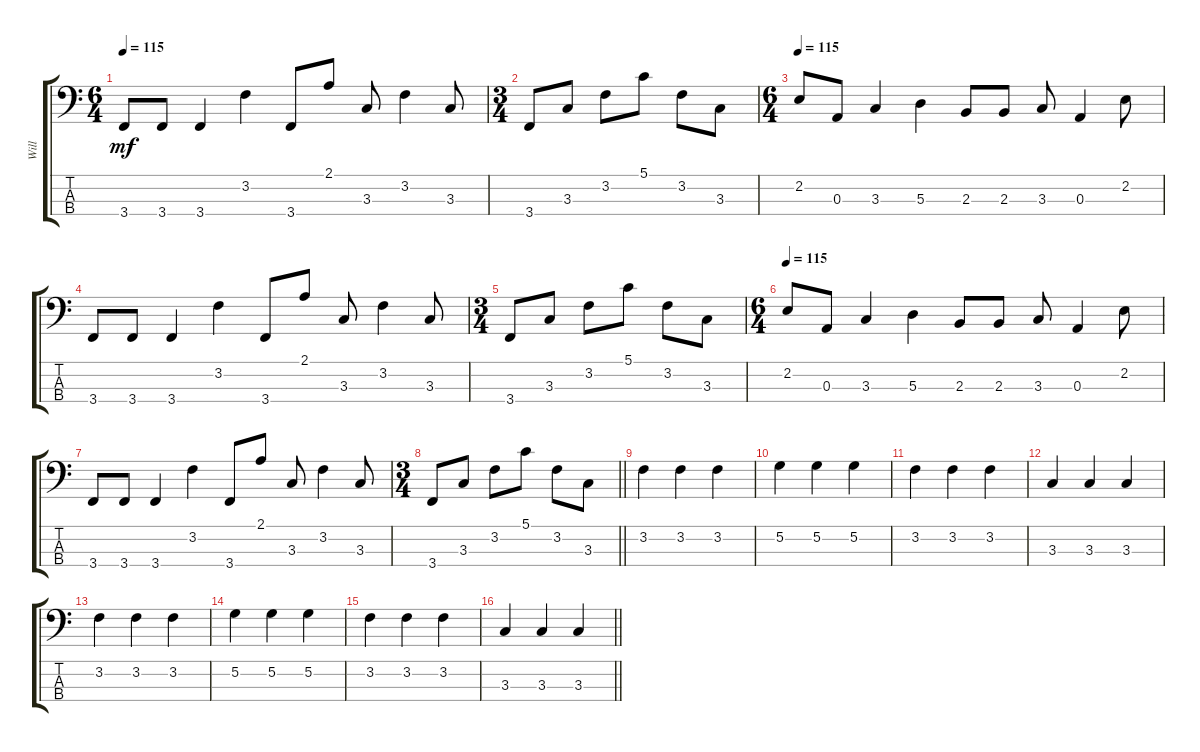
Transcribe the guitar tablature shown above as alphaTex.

\track ("Will" "Will") {instrument electricbasspick}
\staff {score tabs}
\tuning (G2 D2 A1 D1) {hide}
\ts (6 4)
\tempo 115
\clef f4
\ks c
3.4.8{dy mf} 3.4.8 3.4.4 3.2.4 3.4.8 2.1.8 3.3.8 3.2.4 3.3.8 |
\ts (3 4)
3.4.8 3.3.8 3.2.8 5.1.8 3.2.8 3.3.8 |
\ts (6 4)
\tempo 115
2.2.8 0.3.8 3.3.4 5.3.4 2.3.8 2.3.8 3.3.8 0.3.4 2.2.8 |
3.4.8 3.4.8 3.4.4 3.2.4 3.4.8 2.1.8 3.3.8 3.2.4 3.3.8 |
\ts (3 4)
3.4.8 3.3.8 3.2.8 5.1.8 3.2.8 3.3.8 |
\ts (6 4)
\tempo 115
2.2.8 0.3.8 3.3.4 5.3.4 2.3.8 2.3.8 3.3.8 0.3.4 2.2.8 |
3.4.8 3.4.8 3.4.4 3.2.4 3.4.8 2.1.8 3.3.8 3.2.4 3.3.8 |
\ts (3 4)
\barLineRight lightlight
3.4.8 3.3.8 3.2.8 5.1.8 3.2.8 3.3.8 |
3.2.4 3.2.4 3.2.4 |
5.2.4 5.2.4 5.2.4 |
3.2.4 3.2.4 3.2.4 |
3.3.4 3.3.4 3.3.4 |
3.2.4 3.2.4 3.2.4 |
5.2.4 5.2.4 5.2.4 |
3.2.4 3.2.4 3.2.4 |
\barLineRight lightlight
3.3.4 3.3.4 3.3.4
